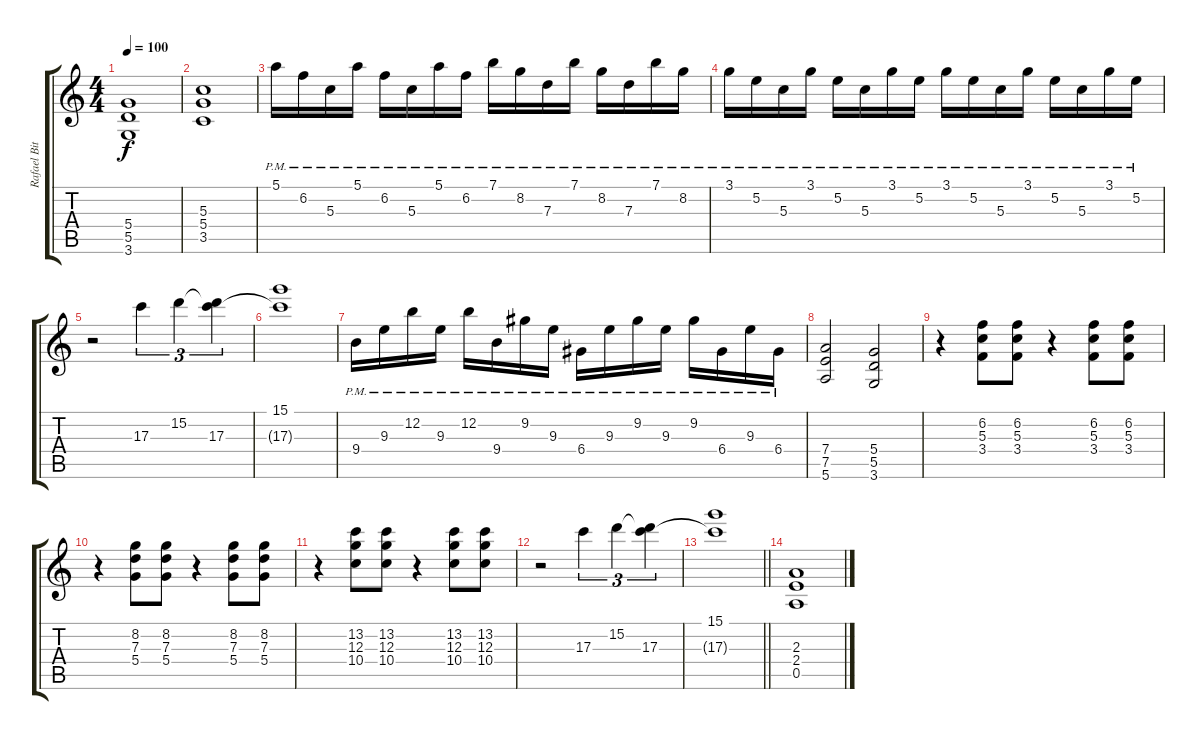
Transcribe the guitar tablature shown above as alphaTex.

\track ("Rafael Bittencourt" "Rafael Bit") {instrument distortionguitar}
\staff {score tabs}
\tuning (E4 B3 G3 D3 A2 E2) {hide}
\ts (4 4)
\tempo 100
\clef g2
\ks c
(5.4 5.5 3.6).1{dy f} |
(5.3 5.4 3.5).1 |
5.1{pm}.16 6.2{pm}.16 5.3{pm}.16 5.1{pm}.16 6.2{pm}.16 5.3{pm}.16 5.1{pm}.16 6.2{pm}.16 7.1{pm}.16 8.2{pm}.16 7.3{pm}.16 7.1{pm}.16 8.2{pm}.16 7.3{pm}.16 7.1{pm}.16 8.2{pm}.16 |
3.1{pm}.16 5.2{pm}.16 5.3{pm}.16 3.1{pm}.16 5.2{pm}.16 5.3{pm}.16 3.1{pm}.16 5.2{pm}.16 3.1{pm}.16 5.2{pm}.16 5.3{pm}.16 3.1{pm}.16 5.2{pm}.16 5.3{pm}.16 3.1{pm}.16 5.2{pm}.16 |
r.2 17.3.4{tu (3 2)} 15.2.4{tu (3 2)} (15.2{t} 17.3).4{tu (3 2)} |
(15.1 17.3{t}).1 |
9.4{pm}.16 9.3{pm}.16 12.2{pm}.16 9.3{pm}.16 12.2{pm}.16 9.4{pm}.16 9.2{pm}.16 9.3{pm}.16 6.4{pm}.16 9.3{pm}.16 9.2{pm}.16 9.3{pm}.16 9.2{pm}.16 6.4{pm}.16 9.3{pm}.16 6.4{pm}.16 |
(7.4 7.5 5.6).2 (5.4 5.5 3.6).2 |
r.4 (6.2 5.3 3.4).8 (6.2 5.3 3.4).8 r.4 (6.2 5.3 3.4).8 (6.2 5.3 3.4).8 |
r.4 (8.2 7.3 5.4).8 (8.2 7.3 5.4).8 r.4 (8.2 7.3 5.4).8 (8.2 7.3 5.4).8 |
r.4 (13.2 12.3 10.4).8 (13.2 12.3 10.4).8 r.4 (13.2 12.3 10.4).8 (13.2 12.3 10.4).8 |
r.2 17.3.4{tu (3 2)} 15.2.4{tu (3 2)} (15.2{t} 17.3).4{tu (3 2)} |
\barLineRight lightlight
(15.1 17.3{t}).1 |
(2.3 2.4 0.5).1
